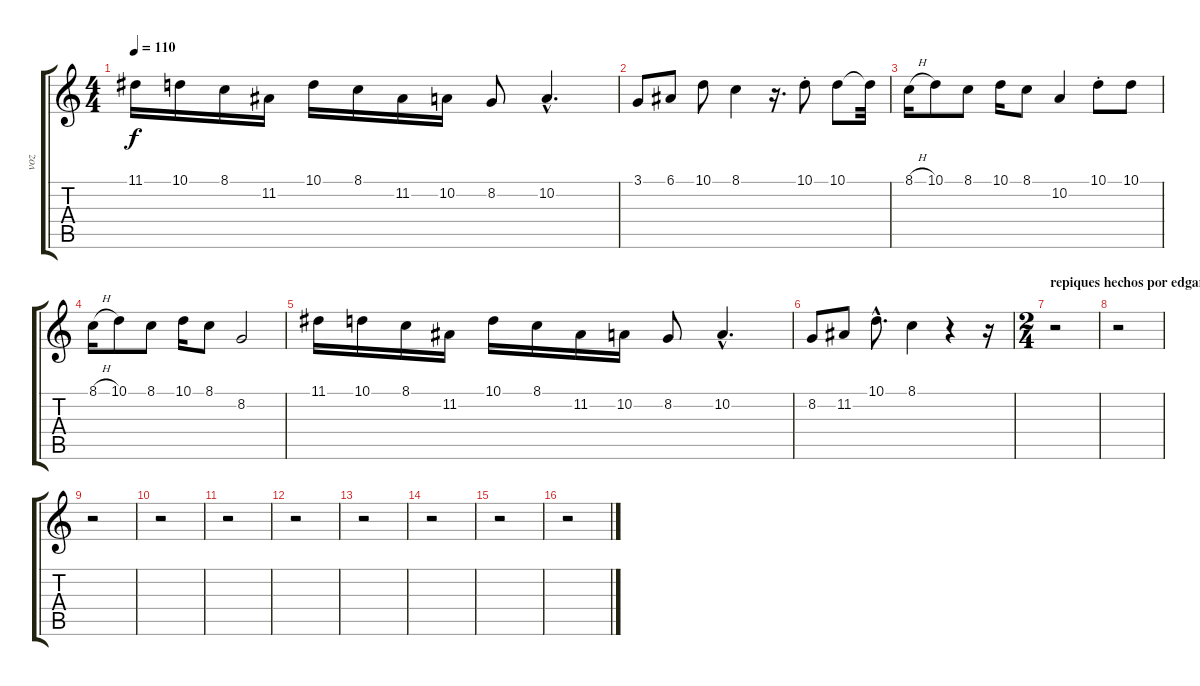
\track ("voz" "voz") {instrument lead1square}
\staff {score tabs}
\tuning (E4 B3 G3 D3 A2 E2) {hide}
\ts (4 4)
\tempo 110
\clef g2
\ks c
11.1.16{dy f} 10.1.16 8.1.16 11.2.16 10.1.16 8.1.16 11.2.16 10.2.16 8.2.8 10.2{hac}.4{d} |
3.1.8 6.1.8 10.1.8 8.1.4 r.16{d} 10.1{st}.8 10.1.8 10.1{t}.32 |
8.1{h}.16 10.1.8 8.1.8 10.1.16 8.1.8 10.2.4 10.1{st}.8 10.1.8 |
8.1{h}.16 10.1.8 8.1.8 10.1.16 8.1.8 8.2.2 |
11.1.16 10.1.16 8.1.16 11.2.16 10.1.16 8.1.16 11.2.16 10.2.16 8.2.8 10.2{hac}.4{d} |
8.2.8 11.2.8 10.1{hac}.8{d} 8.1.4 r.4 r.16 |
\ts (2 4)
\section ("" "repiques hechos por edgargedgar")
r.2 |
r.2 |
r.2 |
r.2 |
r.2 |
r.2 |
r.2 |
r.2 |
r.2 |
r.2
